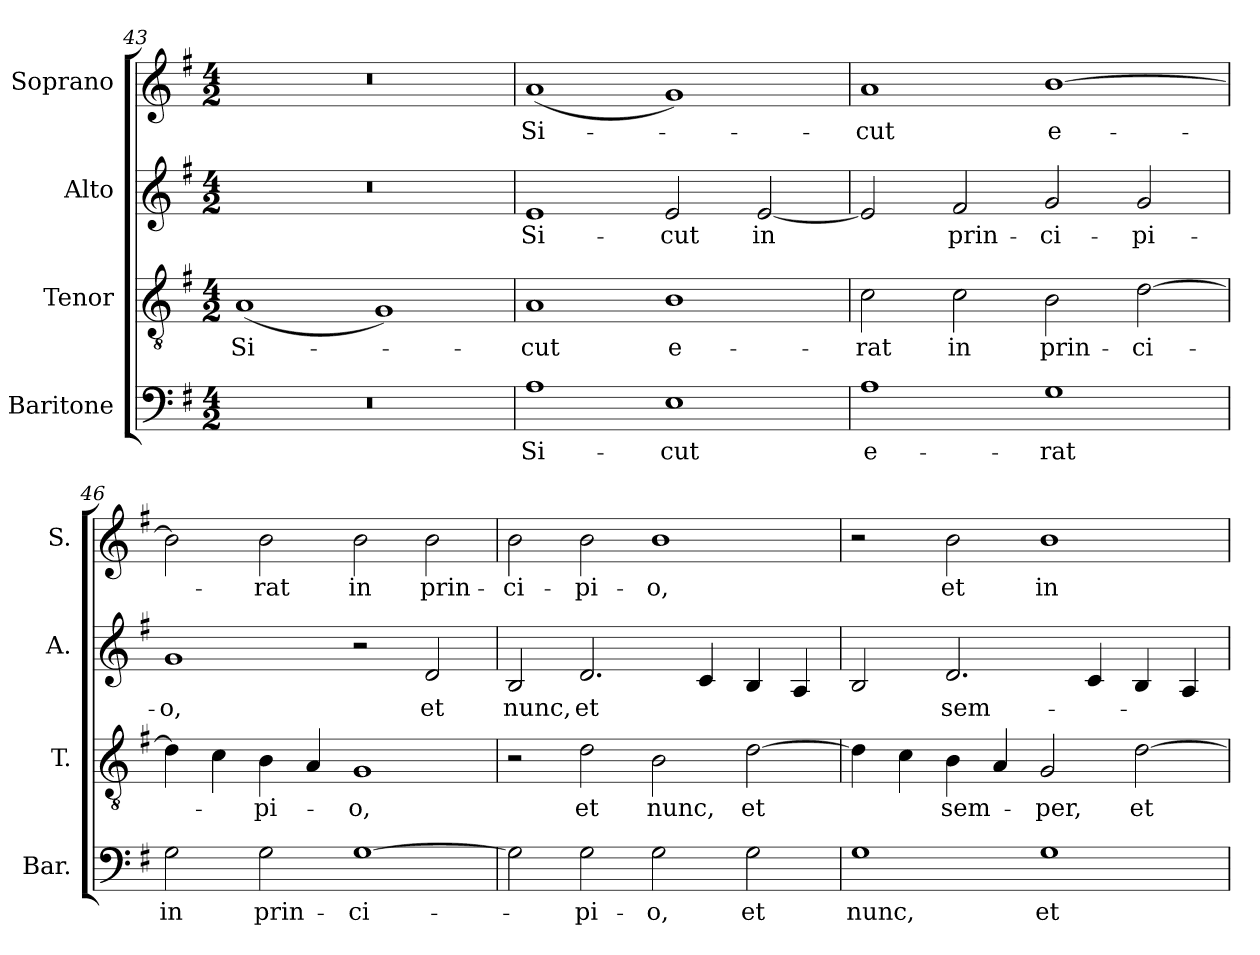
**kern	**text	**kern	**text	**kern	**text	**kern	**text
*part4	*part4	*part3	*part3	*part2	*part2	*part1	*part1
*staff4	*staff4	*staff3	*staff3	*staff2	*staff2	*staff1	*staff1
*I"Baritone	*	*I"Tenor	*	*I"Alto	*	*I"Soprano	*
*I'Bar.	*	*I'T.	*	*I'A.	*	*I'S.	*
*clefF4	*	*clefGv2	*	*clefG2	*	*clefG2	*
*	*	*ITrd7c12	*	*	*	*	*
*k[f#]	*	*k[f#]	*	*k[f#]	*	*k[f#]	*
*G:	*	*G:	*	*G:	*	*G:	*
*M4/2	*	*M4/2	*	*M4/2	*	*M4/2	*
=43	=43	=43	=43	=43	=43	=43	=43
!LO:N:vis=1	!	!	!	!	!	!	!
!	!	!	!LO:LY:b:color=#000000	!LO:N:vis=1	!	!LO:N:vis=1	!
0r	.	(1AAi	Si-	0r	.	0r	.
.	.	1GGi)	.	.	.	.	.
=44	=44	=44	=44	=44	=44	=44	=44
!	!LO:LY:b:color=#000000	!	!	!	!	!	!
!	!	!	!LO:LY:b:color=#000000	!	!	!	!
!	!	!	!	!	!LO:LY:b:color=#000000	!	!
!	!	!	!	!	!	!	!LO:LY:b:color=#000000
1Ai	Si-	1AAi	-cut	1ei	Si-	(1ai	Si-
!	!LO:LY:b:color=#000000	!	!	!	!	!	!
!	!	!	!LO:LY:b:color=#000000	!	!	!	!
!	!	!	!	!	!LO:LY:b:color=#000000	!	!
1Ei	-cut	1BBi	e-	2ei/	-cut	1gi)	.
!	!	!	!	!	!LO:LY:b:color=#000000	!	!
.	.	.	.	[2ei/	in	.	.
!!LO:LB:g=z
=45	=45	=45	=45	=45	=45	=45	=45
!	!LO:LY:b:color=#000000	!	!	!	!	!	!
!	!	!	!LO:LY:b:color=#000000	!	!	!	!
!	!	!	!	!	!	!	!LO:LY:b:color=#000000
1Ai	e-	2Ci\	-rat	2ei/]	.	1ai	-cut
!	!	!	!LO:LY:b:color=#000000	!	!	!	!
!	!	!	!	!	!LO:LY:b:color=#000000	!	!
.	.	2Ci\	in	2f#i/	prin-	.	.
!	!LO:LY:b:color=#000000	!	!	!	!	!	!
!	!	!	!LO:LY:b:color=#000000	!	!	!	!
!	!	!	!	!	!LO:LY:b:color=#000000	!	!
!	!	!	!	!	!	!	!LO:LY:b:color=#000000
1Gi	-rat	2BBi\	prin-	2gi/	-ci-	[1bi	e-
!	!	!	!LO:LY:b:color=#000000	!	!	!	!
!	!	!	!	!	!LO:LY:b:color=#000000	!	!
.	.	[2Di\	-ci-	2gi/	-pi-	.	.
=46	=46	=46	=46	=46	=46	=46	=46
!	!LO:LY:b:color=#000000	!	!	!	!	!	!
!	!	!	!	!	!LO:LY:b:color=#000000	!	!
2Gi\	in	4Di\]	.	1gi	-o,	2bi\]	.
.	.	4Ci\	.	.	.	.	.
!	!LO:LY:b:color=#000000	!	!	!	!	!	!
!	!	!	!LO:LY:b:color=#000000	!	!	!	!
!	!	!	!	!	!	!	!LO:LY:b:color=#000000
2Gi\	prin-	4BBi\	-pi-	.	.	2bi\	-rat
.	.	4AAi/	.	.	.	.	.
!	!LO:LY:b:color=#000000	!	!	!	!	!	!
!	!	!	!LO:LY:b:color=#000000	!	!	!	!
!	!	!	!	!	!	!	!LO:LY:b:color=#000000
[1Gi	-ci-	1GGi	-o,	2r	.	2bi\	in
!	!	!	!	!	!LO:LY:b:color=#000000	!	!
!	!	!	!	!	!	!	!LO:LY:b:color=#000000
.	.	.	.	2di/	et	2bi\	prin-
=47	=47	=47	=47	=47	=47	=47	=47
!	!	!	!	!	!LO:LY:b:color=#000000	!	!
!	!	!	!	!	!	!	!LO:LY:b:color=#000000
2Gi\]	.	2r	.	2Bi/	nunc,	2bi\	-ci-
!	!LO:LY:b:color=#000000	!	!	!	!	!	!
!	!	!	!LO:LY:b:color=#000000	!	!	!	!
!	!	!	!	!	!LO:LY:b:color=#000000	!	!
!	!	!	!	!	!	!	!LO:LY:b:color=#000000
2Gi\	-pi-	2Di\	et	2.di/	et	2bi\	-pi-
!	!LO:LY:b:color=#000000	!	!	!	!	!	!
!	!	!	!LO:LY:b:color=#000000	!	!	!	!
!	!	!	!	!	!	!	!LO:LY:b:color=#000000
2Gi\	-o,	2BBi\	nunc,	.	.	1bi	-o,
.	.	.	.	4ci/	.	.	.
!	!LO:LY:b:color=#000000	!	!	!	!	!	!
!	!	!	!LO:LY:b:color=#000000	!	!	!	!
2Gi\	et	[2Di\	et	4Bi/	.	.	.
.	.	.	.	4Ai/	.	.	.
=48	=48	=48	=48	=48	=48	=48	=48
!	!LO:LY:b:color=#000000	!	!	!	!	!	!
1Gi	nunc,	4Di\]	.	2Bi/	.	2r	.
.	.	4Ci\	.	.	.	.	.
!	!	!	!LO:LY:b:color=#000000	!	!	!	!
!	!	!	!	!	!LO:LY:b:color=#000000	!	!
!	!	!	!	!	!	!	!LO:LY:b:color=#000000
.	.	4BBi\	sem-	2.di/	sem-	2bi\	et
.	.	4AAi/	.	.	.	.	.
!	!LO:LY:b:color=#000000	!	!	!	!	!	!
!	!	!	!LO:LY:b:color=#000000	!	!	!	!
!	!	!	!	!	!	!	!LO:LY:b:color=#000000
1Gi	et	2GGi/	-per,	.	.	1bi	in
.	.	.	.	4ci/	.	.	.
!	!	!	!LO:LY:b:color=#000000	!	!	!	!
.	.	[2Di\	et	4Bi/	.	.	.
.	.	.	.	4Ai/	.	.	.
=	=	=	=	=	=	=	=
*-	*-	*-	*-	*-	*-	*-	*-
